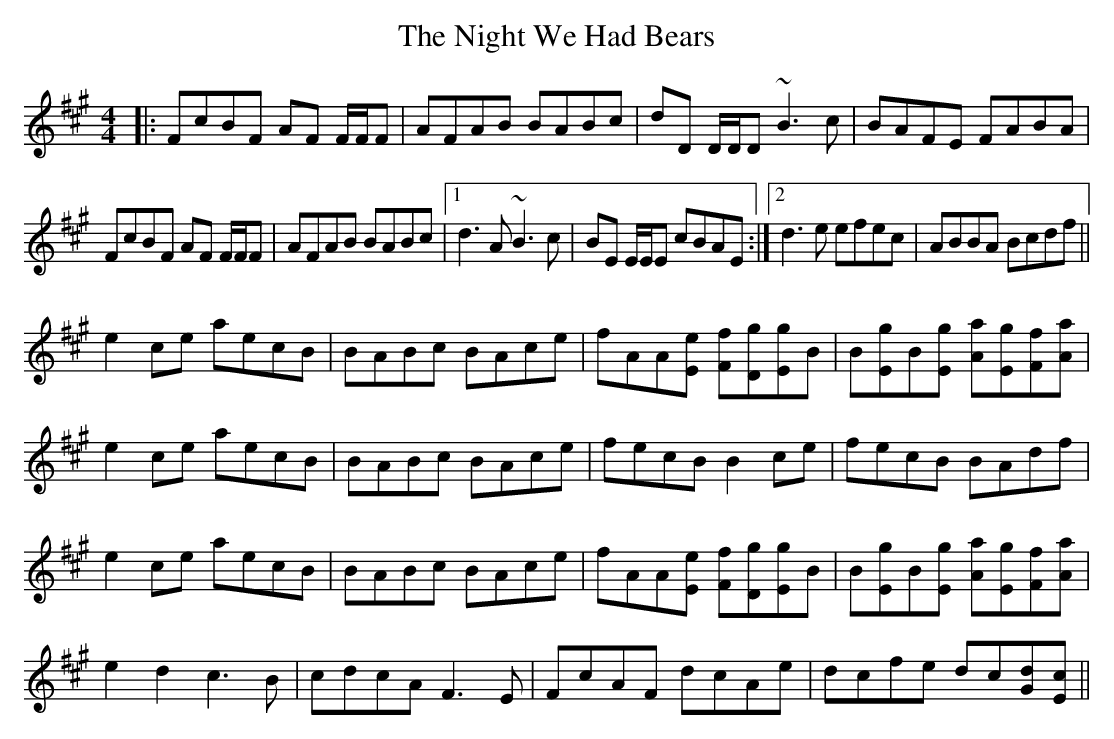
X:1
T: The Night We Had Bears
M: 4/4
L: 1/8
K: Amaj
|:FcBF AF F/F/F|AFAB BABc|dD D/D/D ~B3c|BAFE FABA|
FcBF AF F/F/F|AFAB BABc|1 d3A ~B3c|BE E/E/E cBAE:|2 d3e efec|ABBA Bcdf||
e2 ce aecB|BABc BAce|fAA[eE] [fF][gD][gE]B|B[gE]B[gE] [aA][gE][fF][aA]|
e2 ce aecB|BABc BAce|fecB B2 ce|fecB BAdf|
e2 ce aecB|BABc BAce|fAA[eE] [fF][gD][gE]B|B[gE]B[gE] [aA][gE][fF][aA]|
e2 d2 c3B|cdcA F3E|FcAF dcAe|dcfe dc[Gd][Ec]||
